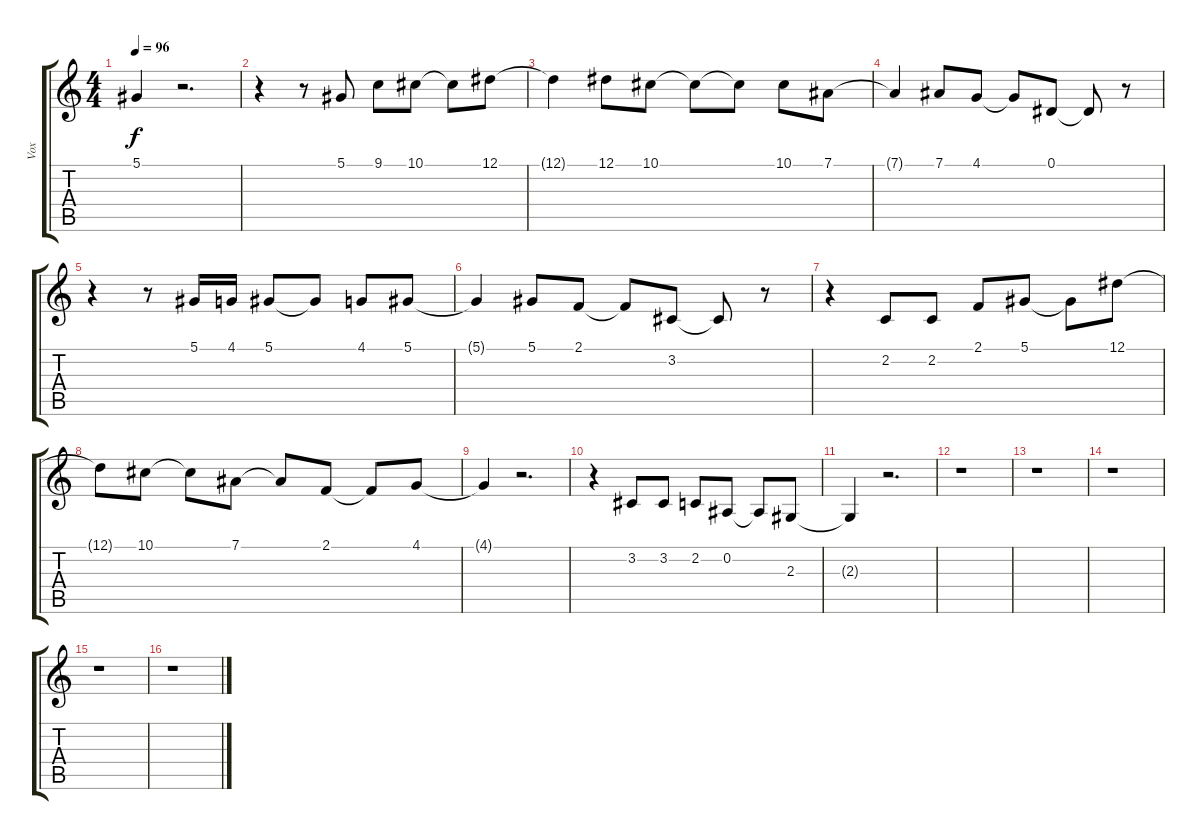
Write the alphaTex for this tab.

\track ("Vox" "Vox") {instrument harmonica}
\staff {score tabs}
\tuning (Eb4 Bb3 Gb3 Db3 Ab2 Eb2) {hide}
\ts (4 4)
\tempo 96
\clef g2
\ks c
5.1{t}.4{dy f} r.2{d} |
r.4 r.8 5.1.8 9.1.8 10.1.8 10.1{t}.8 12.1.8 |
12.1{t}.4 12.1.8 10.1.8 10.1{t}.8 10.1{t}.8 10.1.8 7.1.8 |
7.1{t}.4 7.1.8 4.1.8 4.1{t}.8 0.1.8 0.1{t}.8 r.8 |
r.4 r.8 5.1.16 4.1.16 5.1.8 5.1{t}.8 4.1.8 5.1.8 |
5.1{t}.4 5.1.8 2.1.8 2.1{t}.8 3.2.8 3.2{t}.8 r.8 |
r.4 2.2.8 2.2.8 2.1.8 5.1.8 5.1{t}.8 12.1.8 |
12.1{t}.8 10.1.8 10.1{t}.8 7.1.8 7.1{t}.8 2.1.8 2.1{t}.8 4.1.8 |
4.1{t}.4 r.2{d} |
r.4 3.2.8 3.2.8 2.2.8 0.2.8 0.2{t}.8 2.3.8 |
2.3{t}.4 r.2{d} |
r.1 |
r.1 |
r.1 |
r.1 |
r.1
